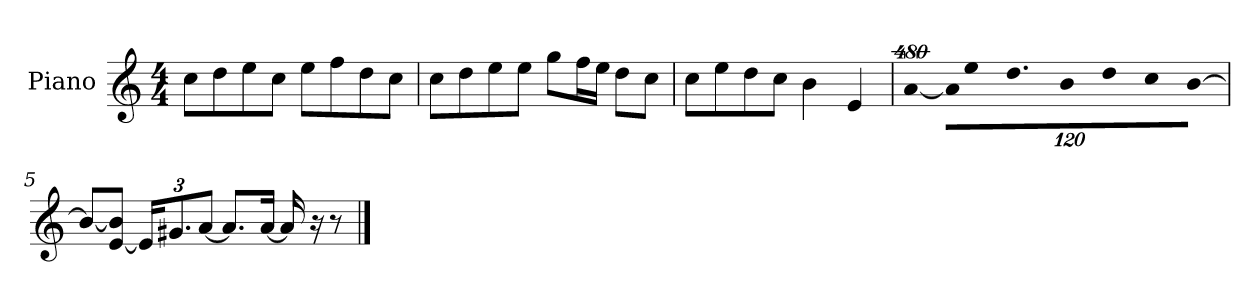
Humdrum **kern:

**kern
*part1
*staff1
*I"Piano
*I'P-no
*clefG2
*k[]
*M4/4
*MM90
=1
8cc\L
8dd\
8ee\
8cc\J
8ee\L
8ff\
8dd\
8cc\J
=2
8cc\L
8dd\
8ee\
8ee\J
8gg\L
16ff\L
16ee\JJ
8dd\L
8cc\J
=3
8cc\L
8ee\
8dd\
8cc\J
4b\
4e/
=4
!LO:N:vis=4
[1920%427a/
!LO:N:vis=16
1920%107a\KL]
!LO:N:vis=8
640%71ee\
9.dd\
!LO:N:vis=8
640%71b\
!LO:N:vis=8
640%71dd\
!LO:N:vis=8
640%71cc\
!LO:N:vis=8
[640%71b\J
!!LO:LB:g=z
=5
8b/L_
[8e/ 8b/]J
*Xbrackettup
24e/KL]
12.g#X/
[12a/J
8.a/L]
[16a/Jk
16a/]
16r
8r
==
*-
